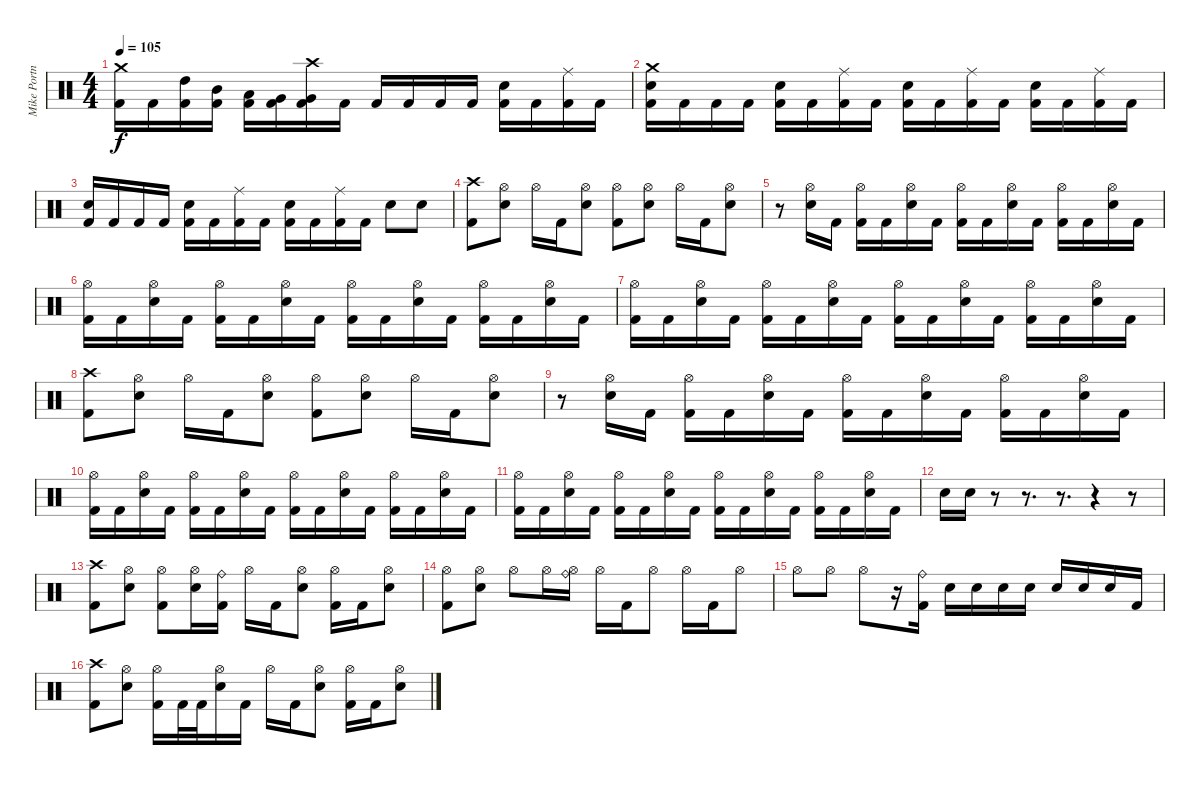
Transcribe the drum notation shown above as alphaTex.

\track ("Mike Portnoy" "Mike Portn") {instrument percussion}
\staff {score}
\articulation defaults
\ts (4 4)
\tempo 105
\clef neutral
\ks c
("Crash medium (hit)" "Kick (hit) 2").16{dy f} "Kick (hit) 2".16 ("High Tom (hit)" "Kick (hit) 2").16 ("Mid Tom (hit)" "Kick (hit) 2").16 ("Low Tom (hit)" "Kick (hit) 2").16 ("Very Low Tom (hit)" "Kick (hit) 2").16 ("Crash high (hit)" "Very Low Tom (hit)" "Kick (hit) 2").16 "Kick (hit) 2".16 "Kick (hit) 2".16 "Kick (hit) 2".16 "Kick (hit) 2".16 "Kick (hit) 2".16 ("Electric Snare (hit)" "Kick (hit) 2").16 "Kick (hit) 2".16 ("Ride (middle)" "Kick (hit) 2").16 "Kick (hit) 2".16 |
("Crash medium (hit)" "Electric Snare (hit)" "Kick (hit) 2").16 "Kick (hit) 2".16 "Kick (hit) 2".16 "Kick (hit) 2".16 ("Electric Snare (hit)" "Kick (hit) 2").16 "Kick (hit) 2".16 ("Ride (middle)" "Kick (hit) 2").16 "Kick (hit) 2".16 ("Electric Snare (hit)" "Kick (hit) 2").16 "Kick (hit) 2".16 ("Ride (middle)" "Kick (hit) 2").16 "Kick (hit) 2".16 ("Electric Snare (hit)" "Kick (hit) 2").16 "Kick (hit) 2".16 ("Ride (middle)" "Kick (hit) 2").16 "Kick (hit) 2".16 |
("Electric Snare (hit)" "Kick (hit) 2").16 "Kick (hit) 2".16 "Kick (hit) 2".16 "Kick (hit) 2".16 ("Electric Snare (hit)" "Kick (hit) 2").16 "Kick (hit) 2".16 ("Ride (middle)" "Kick (hit) 2").16 "Kick (hit) 2".16 ("Electric Snare (hit)" "Kick (hit) 2").16 "Kick (hit) 2".16 ("Ride (middle)" "Kick (hit) 2").16 "Kick (hit) 2".16 "Electric Snare (hit)".8 "Electric Snare (hit)".8 |
("Crash high (hit)" "Kick (hit) 2").8 ("Hi-Hat (open)" "Electric Snare (hit)").8 "Hi-Hat (open)".16 "Kick (hit) 2".16 ("Hi-Hat (open)" "Electric Snare (hit)").8 ("Hi-Hat (open)" "Kick (hit) 2").8 ("Hi-Hat (open)" "Electric Snare (hit)").8 "Hi-Hat (open)".16 "Kick (hit) 2".16 ("Hi-Hat (open)" "Electric Snare (hit)").8 |
r.8 ("Hi-Hat (open)" "Electric Snare (hit)").16 "Kick (hit) 2".16 ("Hi-Hat (open)" "Kick (hit) 2").16 "Kick (hit) 2".16 ("Hi-Hat (open)" "Electric Snare (hit)").16 "Kick (hit) 2".16 ("Hi-Hat (open)" "Kick (hit) 2").16 "Kick (hit) 2".16 ("Hi-Hat (open)" "Electric Snare (hit)").16 "Kick (hit) 2".16 ("Hi-Hat (open)" "Kick (hit) 2").16 "Kick (hit) 2".16 ("Hi-Hat (open)" "Electric Snare (hit)").16 "Kick (hit) 2".16 |
("Hi-Hat (open)" "Kick (hit) 2").16 "Kick (hit) 2".16 ("Hi-Hat (open)" "Electric Snare (hit)").16 "Kick (hit) 2".16 ("Hi-Hat (open)" "Kick (hit) 2").16 "Kick (hit) 2".16 ("Hi-Hat (open)" "Electric Snare (hit)").16 "Kick (hit) 2".16 ("Hi-Hat (open)" "Kick (hit) 2").16 "Kick (hit) 2".16 ("Hi-Hat (open)" "Electric Snare (hit)").16 "Kick (hit) 2".16 ("Hi-Hat (open)" "Kick (hit) 2").16 "Kick (hit) 2".16 ("Hi-Hat (open)" "Electric Snare (hit)").16 "Kick (hit) 2".16 |
("Hi-Hat (open)" "Kick (hit) 2").16 "Kick (hit) 2".16 ("Hi-Hat (open)" "Electric Snare (hit)").16 "Kick (hit) 2".16 ("Hi-Hat (open)" "Kick (hit) 2").16 "Kick (hit) 2".16 ("Hi-Hat (open)" "Electric Snare (hit)").16 "Kick (hit) 2".16 ("Hi-Hat (open)" "Kick (hit) 2").16 "Kick (hit) 2".16 ("Hi-Hat (open)" "Electric Snare (hit)").16 "Kick (hit) 2".16 ("Hi-Hat (open)" "Kick (hit) 2").16 "Kick (hit) 2".16 ("Hi-Hat (open)" "Electric Snare (hit)").16 "Kick (hit) 2".16 |
("Crash high (hit)" "Kick (hit) 2").8 ("Hi-Hat (open)" "Electric Snare (hit)").8 "Hi-Hat (open)".16 "Kick (hit) 2".16 ("Hi-Hat (open)" "Electric Snare (hit)").8 ("Hi-Hat (open)" "Kick (hit) 2").8 ("Hi-Hat (open)" "Electric Snare (hit)").8 "Hi-Hat (open)".16 "Kick (hit) 2".16 ("Hi-Hat (open)" "Electric Snare (hit)").8 |
r.8 ("Hi-Hat (open)" "Electric Snare (hit)").16 "Kick (hit) 2".16 ("Hi-Hat (open)" "Kick (hit) 2").16 "Kick (hit) 2".16 ("Hi-Hat (open)" "Electric Snare (hit)").16 "Kick (hit) 2".16 ("Hi-Hat (open)" "Kick (hit) 2").16 "Kick (hit) 2".16 ("Hi-Hat (open)" "Electric Snare (hit)").16 "Kick (hit) 2".16 ("Hi-Hat (open)" "Kick (hit) 2").16 "Kick (hit) 2".16 ("Hi-Hat (open)" "Electric Snare (hit)").16 "Kick (hit) 2".16 |
("Hi-Hat (open)" "Kick (hit) 2").16 "Kick (hit) 2".16 ("Hi-Hat (open)" "Electric Snare (hit)").16 "Kick (hit) 2".16 ("Hi-Hat (open)" "Kick (hit) 2").16 "Kick (hit) 2".16 ("Hi-Hat (open)" "Electric Snare (hit)").16 "Kick (hit) 2".16 ("Hi-Hat (open)" "Kick (hit) 2").16 "Kick (hit) 2".16 ("Hi-Hat (open)" "Electric Snare (hit)").16 "Kick (hit) 2".16 ("Hi-Hat (open)" "Kick (hit) 2").16 "Kick (hit) 2".16 ("Hi-Hat (open)" "Electric Snare (hit)").16 "Kick (hit) 2".16 |
("Hi-Hat (open)" "Kick (hit) 2").16 "Kick (hit) 2".16 ("Hi-Hat (open)" "Electric Snare (hit)").16 "Kick (hit) 2".16 ("Hi-Hat (open)" "Kick (hit) 2").16 "Kick (hit) 2".16 ("Hi-Hat (open)" "Electric Snare (hit)").16 "Kick (hit) 2".16 ("Hi-Hat (open)" "Kick (hit) 2").16 "Kick (hit) 2".16 ("Hi-Hat (open)" "Electric Snare (hit)").16 "Kick (hit) 2".16 ("Hi-Hat (open)" "Kick (hit) 2").16 "Kick (hit) 2".16 ("Hi-Hat (open)" "Electric Snare (hit)").16 "Kick (hit) 2".16 |
"Electric Snare (hit)".16 "Electric Snare (hit)".16 r.8 r.8{d} r.8{d} r.4 r.8 |
("Crash high (hit)" "Kick (hit) 2").8 ("Hi-Hat (open)" "Electric Snare (hit)").8 ("Hi-Hat (open)" "Kick (hit) 2").8 ("Hi-Hat (open)" "Electric Snare (hit)").16 ("Ride (bell)" "Kick (hit) 2").16 "Hi-Hat (open)".16 "Kick (hit) 2".16 ("Hi-Hat (open)" "Electric Snare (hit)").8 ("Hi-Hat (open)" "Kick (hit) 2").16 "Kick (hit) 2".16 ("Hi-Hat (open)" "Electric Snare (hit)").8 |
("Hi-Hat (open)" "Kick (hit) 2").8 ("Hi-Hat (open)" "Electric Snare (hit)").8 "Hi-Hat (open)".8 "Hi-Hat (open)".16 ("Ride (bell)" "Hi-Hat (open)").16 "Hi-Hat (open)".16 "Kick (hit) 2".16 "Hi-Hat (open)".8 "Hi-Hat (open)".16 "Kick (hit) 2".16 "Hi-Hat (open)".8 |
"Hi-Hat (open)".8 "Hi-Hat (open)".8 "Hi-Hat (open)".8 r.16 ("Ride (bell)" "Kick (hit) 2").16 "Electric Snare (hit)".16 "Electric Snare (hit)".16 "Electric Snare (hit)".16 "Electric Snare (hit)".16 "Electric Snare (hit)".16 "Electric Snare (hit)".16 "Electric Snare (hit)".16 "Kick (hit) 2".16 |
("Crash high (hit)" "Kick (hit) 2").8 ("Hi-Hat (open)" "Electric Snare (hit)").8 ("Hi-Hat (open)" "Kick (hit) 2").16 "Kick (hit) 2".32 "Kick (hit) 2".32 ("Hi-Hat (open)" "Electric Snare (hit)").16 "Kick (hit) 2".16 "Hi-Hat (open)".16 "Kick (hit) 2".16 ("Hi-Hat (open)" "Electric Snare (hit)").8 ("Hi-Hat (open)" "Kick (hit) 2").16 "Kick (hit) 2".16 ("Hi-Hat (open)" "Electric Snare (hit)").8
